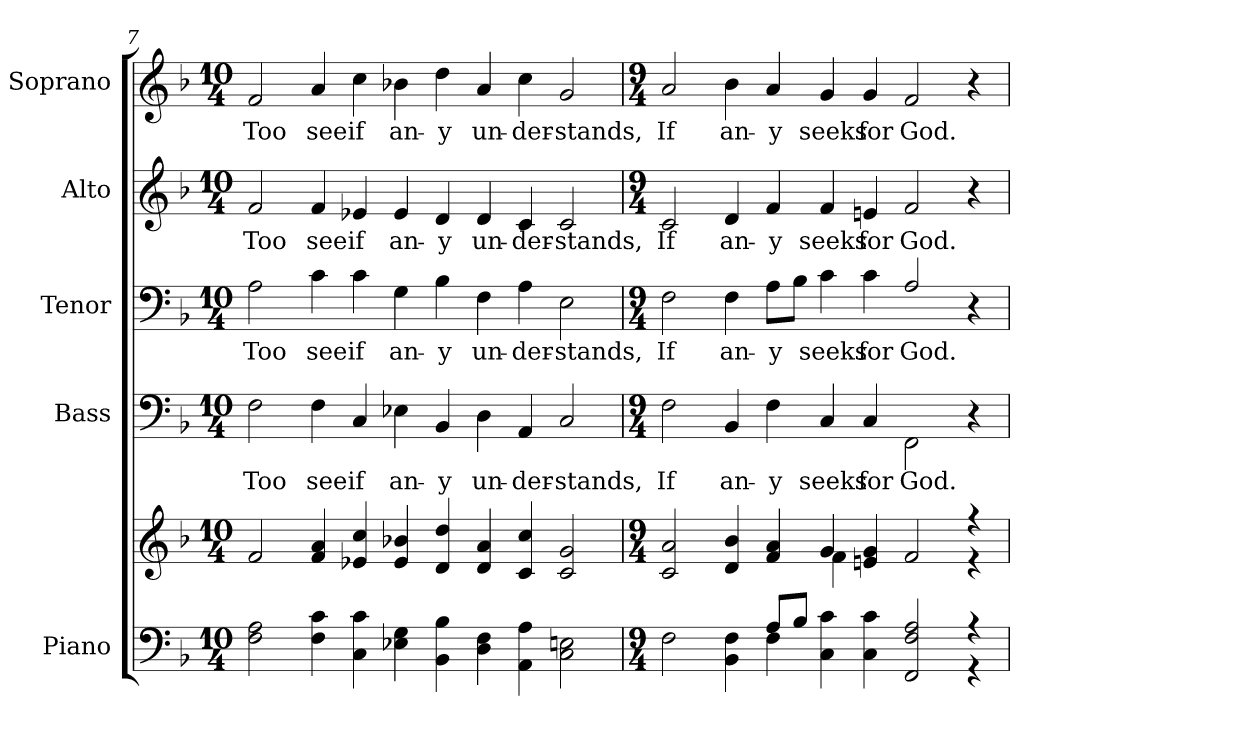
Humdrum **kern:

**kern	**kern	**kern	**text	**kern	**text	**kern	**text	**kern	**text
*part5	*part5	*part4	*part4	*part3	*part3	*part2	*part2	*part1	*part1
*staff6	*staff5	*staff4	*staff4	*staff3	*staff3	*staff2	*staff2	*staff1	*staff1
*I"Piano	*	*I"Bass	*	*I"Tenor	*	*I"Alto	*	*I"Soprano	*
*I'Pno.	*	*I'B.	*	*I'T.	*	*I'A.	*	*I'S.	*
!!LO:PB:g=z
*clefF4	*clefG2	*clefF4	*	*clefF4	*	*clefG2	*	*clefG2	*
*k[b-]	*k[b-]	*k[b-]	*	*k[b-]	*	*k[b-]	*	*k[b-]	*
*F:	*F:	*F:	*	*F:	*	*F:	*	*F:	*
*M10/4	*M10/4	*M10/4	*	*M10/4	*	*M10/4	*	*M10/4	*
=7	=7	=7	=7	=7	=7	=7	=7	=7	=7
*	*^	*	*	*	*	*	*	*	*
!	!	!	!	!LO:LY:b:color=#000000	!	!	!	!	!	!
!	!	!	!	!	!	!LO:LY:b:color=#000000	!	!	!	!
!	!	!	!	!	!	!	!	!LO:LY:b:color=#000000	!	!
!	!	!	!	!	!	!	!	!	!	!LO:LY:b:color=#000000
2Fi\ 2Ai	2fi/	2ryy	2Fi\	Too	2Ai\	Too	2fi/	Too	2fi/	Too
!	!	!	!	!LO:LY:b:color=#000000	!	!	!	!	!	!
!	!	!	!	!	!	!LO:LY:b:color=#000000	!	!	!	!
!	!	!	!	!	!	!	!	!LO:LY:b:color=#000000	!	!
!	!	!	!	!	!	!	!	!	!	!LO:LY:b:color=#000000
4Fi\ 4ci	4fi/ 4ai	1ryy	4Fi\	see	4ci\	see	4fi/	see	4ai/	see
!	!	!	!	!LO:LY:b:color=#000000	!	!	!	!	!	!
!	!	!	!	!	!	!LO:LY:b:color=#000000	!	!	!	!
!	!	!	!	!	!	!	!	!LO:LY:b:color=#000000	!	!
!	!	!	!	!	!	!	!	!	!	!LO:LY:b:color=#000000
4Ci\ 4ci	4e-Xi/ 4cci	.	4Ci/	if	4ci\	if	4e-Xi/	if	4cci\	if
!	!	!	!	!LO:LY:b:color=#000000	!	!	!	!	!	!
!	!	!	!	!	!	!LO:LY:b:color=#000000	!	!	!	!
!	!	!	!	!	!	!	!	!LO:LY:b:color=#000000	!	!
!	!	!	!	!	!	!	!	!	!	!LO:LY:b:color=#000000
4E-Xi\ 4Gi	4e-i/ 4b-Xi	.	4E-Xi\	an-	4Gi\	an-	4e-i/	an-	4b-Xi\	an-
!	!	!	!	!LO:LY:b:color=#000000	!	!	!	!	!	!
!	!	!	!	!	!	!LO:LY:b:color=#000000	!	!	!	!
!	!	!	!	!	!	!	!	!LO:LY:b:color=#000000	!	!
!	!	!	!	!	!	!	!	!	!	!LO:LY:b:color=#000000
4BB-i\ 4B-i	4di/ 4ddi	.	4BB-i/	-y	4B-i\	-y	4di/	-y	4ddi\	-y
!	!	!	!	!LO:LY:b:color=#000000	!	!	!	!	!	!
!	!	!	!	!	!	!LO:LY:b:color=#000000	!	!	!	!
!	!	!	!	!	!	!	!	!LO:LY:b:color=#000000	!	!
!	!	!	!	!	!	!	!	!	!	!LO:LY:b:color=#000000
4Di\ 4Fi	4di/ 4ai	1ryy	4Di\	un-	4Fi\	un-	4di/	un-	4ai/	un-
!	!	!	!	!LO:LY:b:color=#000000	!	!	!	!	!	!
!	!	!	!	!	!	!LO:LY:b:color=#000000	!	!	!	!
!	!	!	!	!	!	!	!	!LO:LY:b:color=#000000	!	!
!	!	!	!	!	!	!	!	!	!	!LO:LY:b:color=#000000
4AAi\ 4Ai	4ci/ 4cci	.	4AAi/	-der-	4Ai\	-der-	4ci/	-der-	4cci\	-der-
!	!	!	!	!LO:LY:b:color=#000000	!	!	!	!	!	!
!	!	!	!	!	!	!LO:LY:b:color=#000000	!	!	!	!
!	!	!	!	!	!	!	!	!LO:LY:b:color=#000000	!	!
!	!	!	!	!	!	!	!	!	!	!LO:LY:b:color=#000000
2Ci\ 2Eni	2ci/ 2gi	.	2Ci/	-stands,	2Ei\	-stands,	2ci/	-stands,	2gi/	-stands,
=8	=8	=8	=8	=8	=8	=8	=8	=8	=8	=8
*M9/4	*M9/4	*	*M9/4	*	*M9/4	*	*M9/4	*	*M9/4	*
*^	*	*	*	*	*	*	*	*	*	*
!	!	!	!	!	!LO:LY:b:color=#000000	!	!	!	!	!	!
!	!	!	!	!	!	!	!LO:LY:b:color=#000000	!	!	!	!
!	!	!	!	!	!	!	!	!	!LO:LY:b:color=#000000	!	!
!	!	!	!	!	!	!	!	!	!	!	!LO:LY:b:color=#000000
2Fi\	2ryy	2ci/ 2ai	1ryy	2Fi\	If	2Fi\	If	2ci/	If	2ai/	If
!	!	!	!	!	!LO:LY:b:color=#000000	!	!	!	!	!	!
!	!	!	!	!	!	!	!LO:LY:b:color=#000000	!	!	!	!
!	!	!	!	!	!	!	!	!	!LO:LY:b:color=#000000	!	!
!	!	!	!	!	!	!	!	!	!	!	!LO:LY:b:color=#000000
4BB-i\ 4Fi	4ryy	4di/ 4b-i	.	4BB-i/	an-	4Fi\	an-	4di/	an-	4b-i\	an-
!	!	!	!	!	!LO:LY:b:color=#000000	!	!	!	!	!	!
!	!	!	!	!	!	!	!LO:LY:b:color=#000000	!	!	!	!
!	!	!	!	!	!	!	!	!	!LO:LY:b:color=#000000	!	!
!	!	!	!	!	!	!	!	!	!	!	!LO:LY:b:color=#000000
8Ai/L	4Fi\	4fi/ 4ai	.	4Fi\	-y	8Ai\L	-y	4fi/	-y	4ai/	-y
8B-i/J	.	.	.	.	.	8B-i\J	.	.	.	.	.
!	!	!	!	!	!LO:LY:b:color=#000000	!	!	!	!	!	!
!	!	!	!	!	!	!	!LO:LY:b:color=#000000	!	!	!	!
!	!	!	!	!	!	!	!	!	!LO:LY:b:color=#000000	!	!
!	!	!	!	!	!	!	!	!	!	!	!LO:LY:b:color=#000000
4Ci\ 4ci	1ryy	4gi/	4fi\	4Ci/	seeks	4ci\	seeks	4fi/	seeks	4gi/	seeks
!	!	!	!	!	!LO:LY:b:color=#000000	!	!	!	!	!	!
!	!	!	!	!	!	!	!LO:LY:b:color=#000000	!	!	!	!
!	!	!	!	!	!	!	!	!	!LO:LY:b:color=#000000	!	!
!	!	!	!	!	!	!	!	!	!	!	!LO:LY:b:color=#000000
4Ci\ 4ci	.	4eni/ 4gi	4ryy	4Ci/	for	4ci\	for	4eni/	for	4gi/	for
!	!	!	!	!	!LO:LY:b:color=#000000	!	!	!	!	!	!
!	!	!	!	!	!	!	!LO:LY:b:color=#000000	!	!	!	!
!	!	!	!	!	!	!	!	!	!LO:LY:b:color=#000000	!	!
!	!	!	!	!	!	!	!	!	!	!	!LO:LY:b:color=#000000
2FFi/ 2Fi 2Ai	.	2fi/	2ryy	2FFi\	God.	2Ai/	God.	2fi/	God.	2fi/	God.
4r	4r	4r	4r	4r	.	4r	.	4r	.	4r	.
*v	*v	*	*	*	*	*	*	*	*	*	*
*	*v	*v	*	*	*	*	*	*	*	*
=	=	=	=	=	=	=	=	=	=
*-	*-	*-	*-	*-	*-	*-	*-	*-	*-
